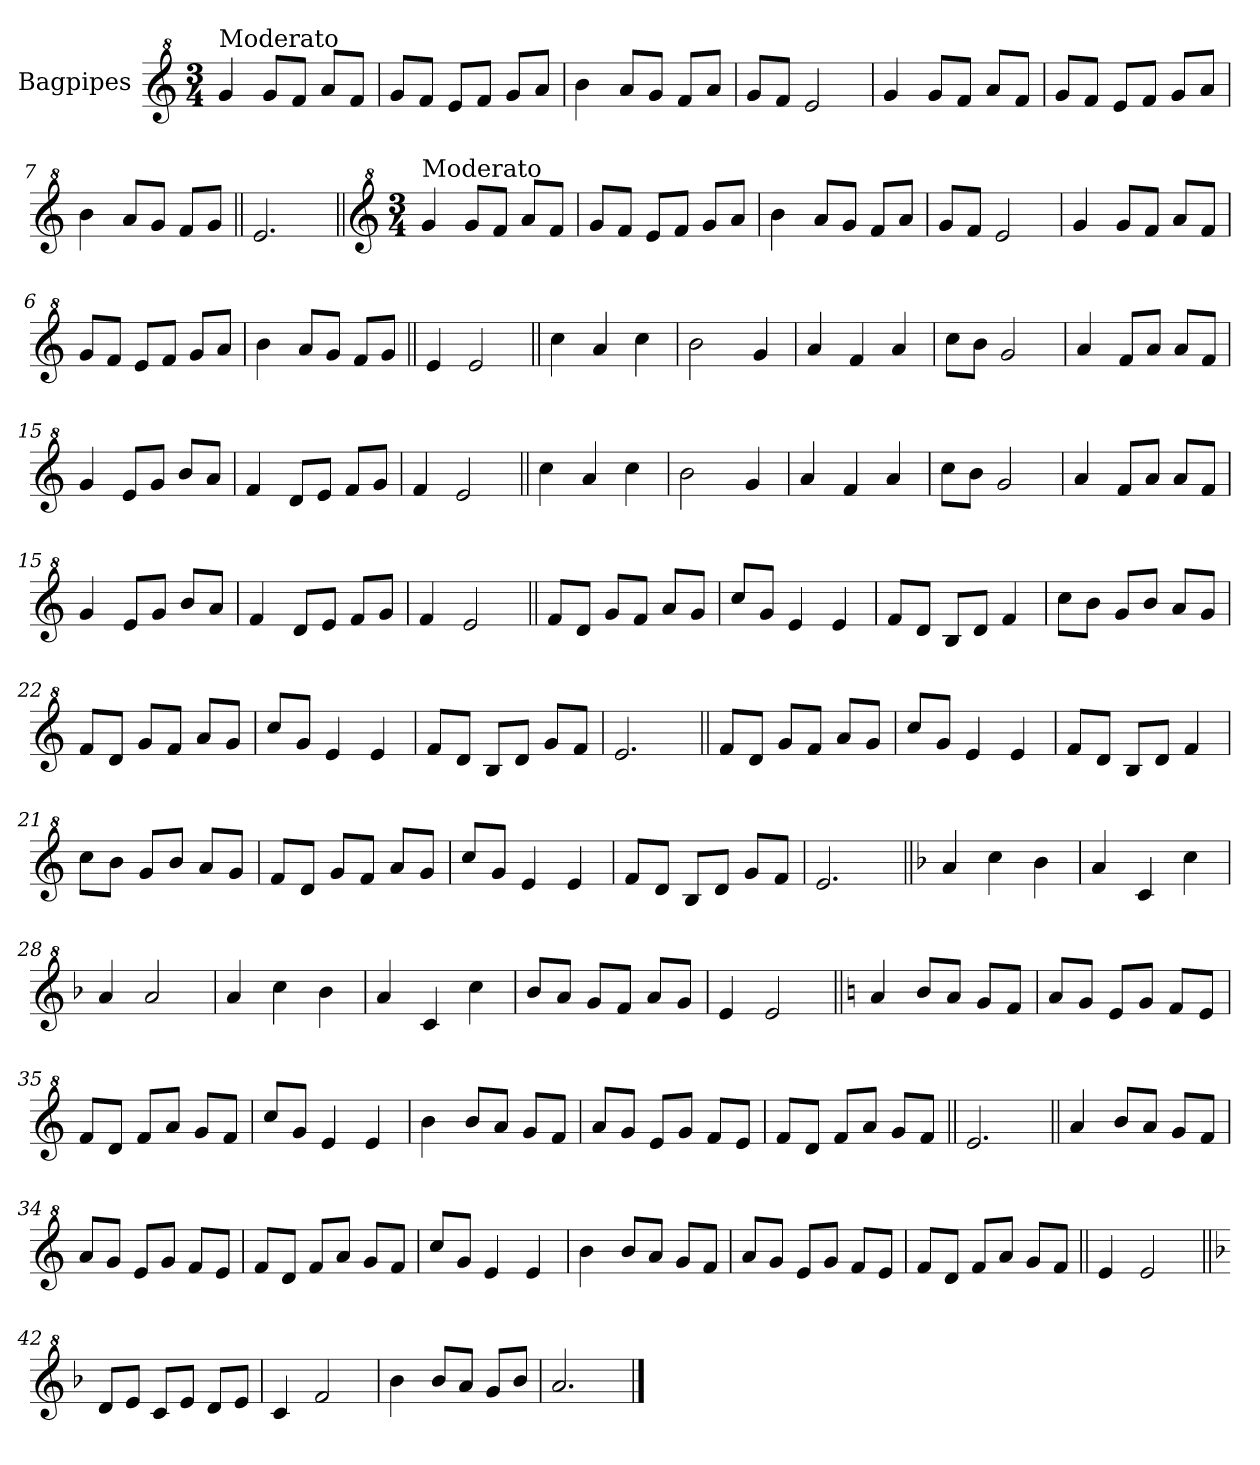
**kern
*part1
*staff1
*I"Bagpipes
*I'Bag
*clefG^2
*k[]
*M3/4
=1||
!LO:TX:a:t=Moderato
4gg/
8gg/L
8ff/J
8aa/L
8ff/J
=2
8gg/L
8ff/J
8ee/L
8ff/J
8gg/L
8aa/J
=3
4bb\
8aa/L
8gg/J
8ff/L
8aa/J
=4
8gg/L
8ff/J
2ee/
=5
4gg/
8gg/L
8ff/J
8aa/L
8ff/J
=6
8gg/L
8ff/J
8ee/L
8ff/J
8gg/L
8aa/J
=7
4bb\
8aa/L
8gg/J
8ff/L
8gg/J
=8||
2.ee/
=1||
*clefG^2
*k[]
*M3/4
!LO:TX:a:t=Moderato
4gg/
8gg/L
8ff/J
8aa/L
8ff/J
=2
8gg/L
8ff/J
8ee/L
8ff/J
8gg/L
8aa/J
=3
4bb\
8aa/L
8gg/J
8ff/L
8aa/J
=4
8gg/L
8ff/J
2ee/
=5
4gg/
8gg/L
8ff/J
8aa/L
8ff/J
=6
8gg/L
8ff/J
8ee/L
8ff/J
8gg/L
8aa/J
=7
4bb\
8aa/L
8gg/J
8ff/L
8gg/J
=9||
4ee/
2ee/
=10||
4ccc\
4aa/
4ccc\
=11
2bb\
4gg/
=12
4aa/
4ff/
4aa/
=13
8ccc\L
8bb\J
2gg/
=14
4aa/
8ff/L
8aa/J
8aa/L
8ff/J
=15
4gg/
8ee/L
8gg/J
8bb/L
8aa/J
=16
4ff/
8dd/L
8ee/J
8ff/L
8gg/J
=17
4ff/
2ee/
=10a||
4ccc\
4aa/
4ccc\
=11a
2bb\
4gg/
=12a
4aa/
4ff/
4aa/
=13a
8ccc\L
8bb\J
2gg/
=14a
4aa/
8ff/L
8aa/J
8aa/L
8ff/J
=15a
4gg/
8ee/L
8gg/J
8bb/L
8aa/J
=16a
4ff/
8dd/L
8ee/J
8ff/L
8gg/J
=17a
4ff/
2ee/
=18||
8ff/L
8dd/J
8gg/L
8ff/J
8aa/L
8gg/J
=19
8ccc/L
8gg/J
4ee/
4ee/
=20
8ff/L
8dd/J
8b/L
8dd/J
4ff/
=21
8ccc\L
8bb\J
8gg/L
8bb/J
8aa/L
8gg/J
=22
8ff/L
8dd/J
8gg/L
8ff/J
8aa/L
8gg/J
=23
8ccc/L
8gg/J
4ee/
4ee/
=24
8ff/L
8dd/J
8b/L
8dd/J
8gg/L
8ff/J
=25
2.ee/
=18a||
8ff/L
8dd/J
8gg/L
8ff/J
8aa/L
8gg/J
=19a
8ccc/L
8gg/J
4ee/
4ee/
=20a
8ff/L
8dd/J
8b/L
8dd/J
4ff/
=21a
8ccc\L
8bb\J
8gg/L
8bb/J
8aa/L
8gg/J
=22a
8ff/L
8dd/J
8gg/L
8ff/J
8aa/L
8gg/J
=23a
8ccc/L
8gg/J
4ee/
4ee/
=24a
8ff/L
8dd/J
8b/L
8dd/J
8gg/L
8ff/J
=25a
2.ee/
=26||
*k[b-]
*F:
4aa/
4ccc\
4bb-\
=27
4aa/
4cc/
4ccc\
=28
4aa/
2aa/
=29
4aa/
4ccc\
4bb-\
=30
4aa/
4cc/
4ccc\
=31
8bb-/L
8aa/J
8gg/L
8ff/J
8aa/L
8gg/J
=32
4ee/
2ee/
=33||
*k[]
*C:
4aa/
8bb/L
8aa/J
8gg/L
8ff/J
=34
8aa/L
8gg/J
8ee/L
8gg/J
8ff/L
8ee/J
=35
8ff/L
8dd/J
8ff/L
8aa/J
8gg/L
8ff/J
=36
8ccc/L
8gg/J
4ee/
4ee/
=37
4bb\
8bb/L
8aa/J
8gg/L
8ff/J
=38
8aa/L
8gg/J
8ee/L
8gg/J
8ff/L
8ee/J
=39
8ff/L
8dd/J
8ff/L
8aa/J
8gg/L
8ff/J
=40||
2.ee/
=33||
*k[]
*C:
4aa/
8bb/L
8aa/J
8gg/L
8ff/J
=34
8aa/L
8gg/J
8ee/L
8gg/J
8ff/L
8ee/J
=35
8ff/L
8dd/J
8ff/L
8aa/J
8gg/L
8ff/J
=36
8ccc/L
8gg/J
4ee/
4ee/
=37
4bb\
8bb/L
8aa/J
8gg/L
8ff/J
=38
8aa/L
8gg/J
8ee/L
8gg/J
8ff/L
8ee/J
=39
8ff/L
8dd/J
8ff/L
8aa/J
8gg/L
8ff/J
=41||
4ee/
2ee/
=42||
*k[b-]
*F:
8dd/L
8ee/J
8cc/L
8ee/J
8dd/L
8ee/J
=43
4cc/
2ff/
=44
4bb-\
8bb-/L
8aa/J
8gg/L
8bb-/J
=45
2.aa/
==
*-
